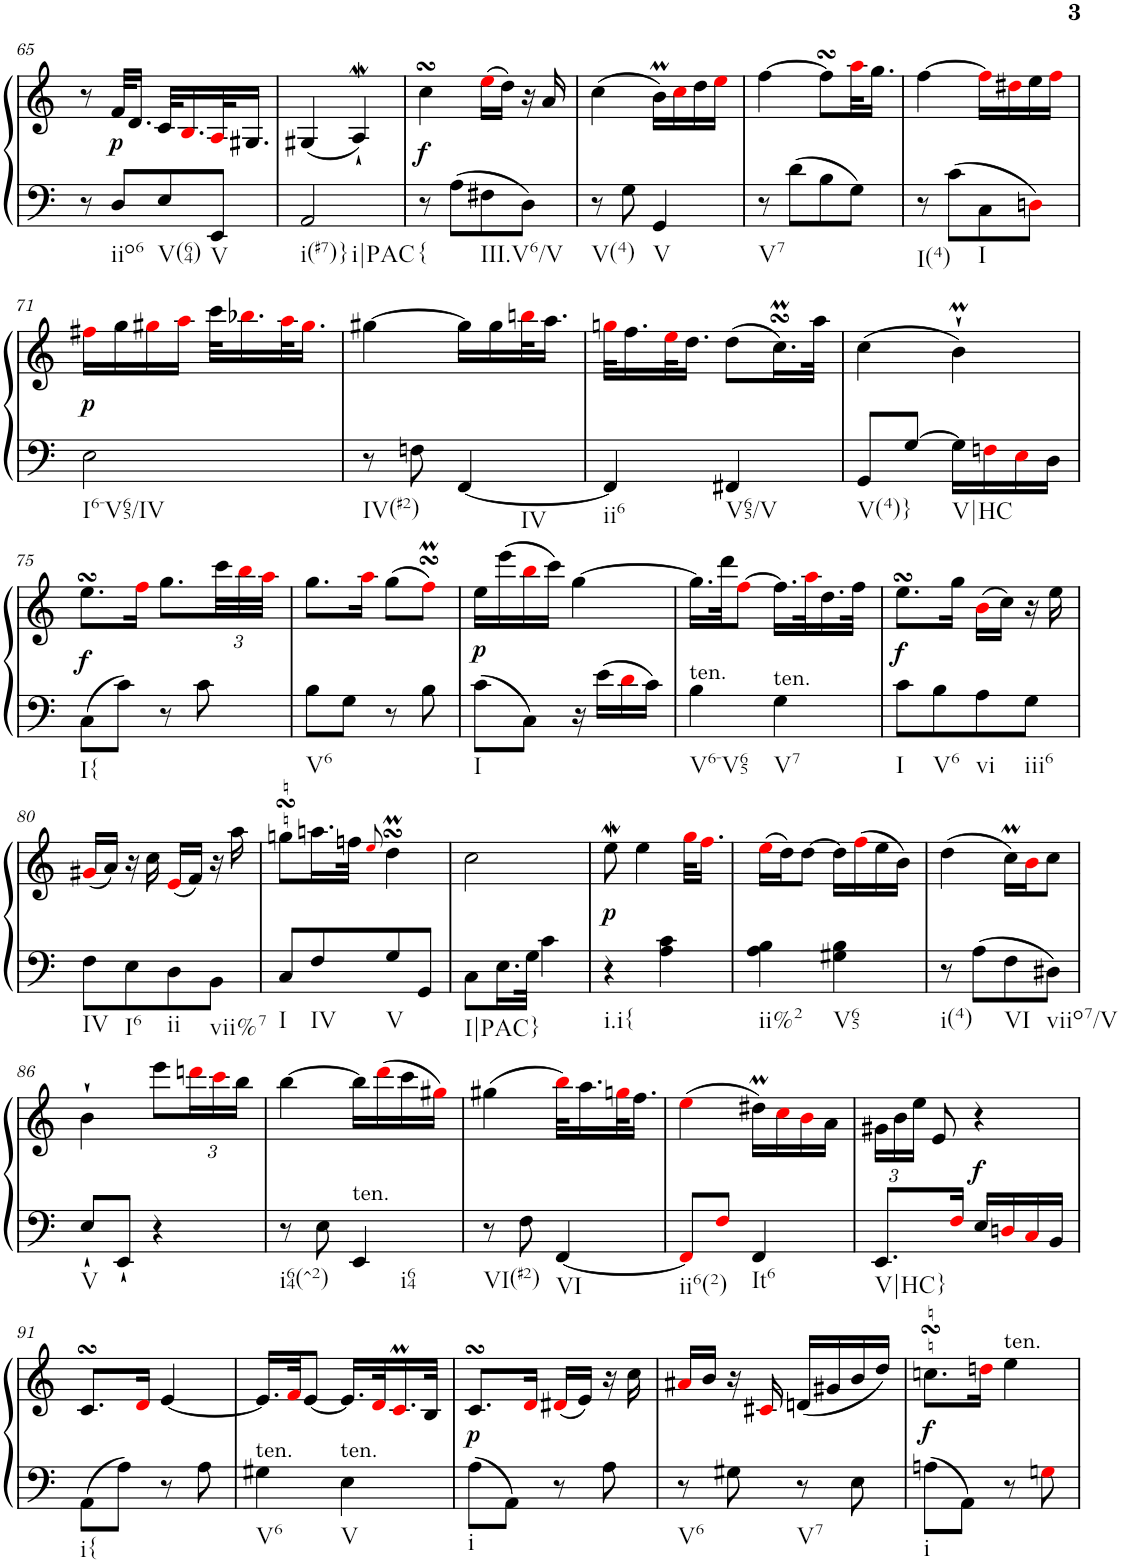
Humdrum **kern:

**kern	**kern	**dynam
*part1	*part1	*part1
*staff2	*staff1	*staff1/2
*I"Harpsichord	*	*
*I'Hch.	*	*
!!LO:PB:g=z
*clefF4	*clefG2	*
*k[]	*k[]	*
*M2/4	*M2/4	*
=65	=65	=65
8r	8r	.
!LO:TX:b:t=iio6	!	!
!	!	!LO:DY:b
8D/L	32f/KLL	p
.	16.d/JJ	.
!LO:TX:b:t=V(64)	!	!
8E/	32c/KLL	.
.	16.Bi/	.
!LO:TX:b:t=V	!	!
8EE/J	32Ai/K	.
.	16.G#X/JJ	.
=66	=66	=66
!LO:TX:b:t=i(#7)}	!	!
!LO:TX:b:t=i|PAC	!	!
2AA/	(<4G#X/	.
.	4AW`/)	.
=67	=67	=67
!LO:TX:b:t={	!	!
!	!	!LO:DY:b
8r	4ccsSSs\	f
8A\L	.	.
!LO:TX:b:t=III.V6/V	!	!
8F#X\	(>16eei\LL	.
.	16dd\JJ)	.
8D\J	16r	.
.	16a/	.
=68	=68	=68
!LO:TX:b:t=V(4)	!	!
8r	(>4cc\	.
8G\	.	.
!LO:TX:b:t=V	!	!
4GG/	16bm\LL)	.
.	16cci\	.
.	16dd\	.
.	16eei\JJ	.
=69	=69	=69
!LO:TX:b:t=V7	!	!
8r	[4ff\	.
8d\L	.	.
8B\	8ffsSSs\L]	.
8G\J	32aai\KL	.
.	16.gg\JJ	.
=70	=70	=70
!LO:TX:b:t=I(4)	!	!
8r	[4ff\	.
8c\L	.	.
!LO:TX:b:t=I	!	!
8C\	16ffi\LL]	.
.	16dd#Xi\	.
8Dni\J	16ee\	.
.	16ffi\JJ	.
!!LO:LB:g=z
=71	=71	=71
!LO:TX:b:t=I6-V65/IV	!	!
!	!	!LO:DY:b
2E\	16ff#Xi\LL	p
.	16gg\	.
.	16gg#Xi\	.
.	16aai\JJ	.
.	32ccc\KLL	.
.	16.bb-Xi\	.
.	32aai\K	.
.	16.gg#i\JJ	.
=72	=72	=72
!LO:TX:b:t=IV(#2)	!	!
8r	[4gg#X\	.
8Fn\	.	.
!LO:TX:b:t=IV	!	!
[4FF/	16gg#\LL]	.
.	16gg#\	.
.	32bbni\K	.
.	16.aa\JJ	.
=73	=73	=73
!LO:TX:b:t=ii6	!	!
4FF/]	32ggni\KLL	.
.	16.ff\	.
.	32eei\K	.
.	16.dd\JJ	.
!LO:TX:b:t=V65/V	!	!
4FF#X/	(>8dd\L	.
.	16.ccsSSsM\L)	.
.	32aa\JJk	.
=74	=74	=74
!LO:TX:b:t=V(4)}	!	!
8GG/L	(>4cc\	.
[8G/J	.	.
!LO:TX:b:t=V|HC	!	!
16G\LL]	4bm`\)	.
16Fni\	.	.
16Ei\	.	.
16D\JJ	.	.
!!LO:LB:g=z
=75	=75	=75
!LO:TX:b:t=I{	!	!
!	!	!LO:DY:b
8C\L	8.eesSsS\L	f
8c\J	.	.
.	16ffi\Jk	.
8r	8.gg\L	.
8c\	.	.
*	*Xbrackettup	*
.	48ccc\LL	.
.	48bbi\	.
.	48aai\JJJ	.
=76	=76	=76
!LO:TX:b:t=V6	!	!
8B\L	8.gg\L	.
8G\J	.	.
.	16aai\Jk	.
8r	(>8gg\L	.
8B\	8ffsSSsMi\J)	.
=77	=77	=77
!LO:TX:b:t=I	!	!
!	!	!LO:DY:b
8c\L	16ee\LL	p
.	(>16eee\	.
8C\J	16bbi\	.
.	16ccc\JJ)	.
16r	[4gg\	.
16e\LL	.	.
16di\	.	.
16c\JJ	.	.
=78	=78	=78
!LO:TX:a:t=ten.	!	!
!LO:TX:b:t=V6-V65	!	!
4B\	16.gg\LL]	.
.	32ddd\JK	.
.	[8ffi\J	.
!LO:TX:a:t=ten.	!	!
!LO:TX:b:t=V7	!	!
4G\	16.ff\LL]	.
.	32aai\K	.
.	16.dd\	.
.	32ff\JJk	.
=79	=79	=79
!LO:TX:b:t=I	!	!
!	!	!LO:DY:b
8c\L	8.eesSsS\L	f
!LO:TX:b:t=V6	!	!
8B\	.	.
.	16gg\Jk	.
!LO:TX:b:t=vi	!	!
8A\	(>16bi\LL	.
.	16cc\JJ)	.
!LO:TX:b:t=iii6	!	!
8G\J	16r	.
.	16ee\	.
!!LO:LB:g=z
=80	=80	=80
!LO:TX:b:t=IV	!	!
8F\L	(<16g#Xi/LL	.
.	16a/JJ)	.
!LO:TX:b:t=I6	!	!
8E\	16r	.
.	16cc\	.
!LO:TX:b:t=ii	!	!
8D\	(<16ei/LL	.
.	16f/JJ)	.
!LO:TX:b:t=vii%7	!	!
8BB\J	16r	.
.	16aa\	.
=81	=81	=81
!LO:TX:b:t=I	!	!
8C/L	8ggnsSSS\L	.
!LO:TX:b:t=IV	!	!
8F/	16.aan\L	.
.	32ffn\JJk	.
.	8qeei/	.
!LO:TX:b:t=V	!	!
8G/	4ddsSSSM\	.
8GG/J	.	.
=82	=82	=82
!LO:TX:b:t=I|PAC}	!	!
8C\L	2cc\	.
16.E\L	.	.
32G\JJk	.	.
4c\	.	.
=83	=83	=83
!LO:TX:b:t=i.i{	!	!
!	!	!LO:DY:b
4r	8eeW\	p
.	4ee\	.
4A\ 4c\	.	.
.	32ggi\KLL	.
.	16.ffi\JJ	.
=84	=84	=84
!LO:TX:b:t=ii%2	!	!
4A\ 4B\	(>16eei\LL	.
.	16dd\J)	.
.	[8dd\J	.
!LO:TX:b:t=V65	!	!
4G#X\ 4B\	16dd\LL]	.
.	(>16ffi\	.
.	16ee\	.
.	16b\JJ)	.
=85	=85	=85
!LO:TX:b:t=i(4)	!	!
8r	(>4dd\	.
8A\L	.	.
!LO:TX:b:t=VI	!	!
8F\	16ccM\LL)	.
.	16bi\J	.
!LO:TX:b:t=viio7/V	!	!
8D#X\J	8cc\J	.
!!LO:LB:g=z
=86	=86	=86
!LO:TX:b:t=V	!	!
8E`/L	4b`\	.
8EE`/J	.	.
4r	8eee\L	.
.	24dddni\L	.
.	24ccci\	.
.	24bb\JJ	.
=87	=87	=87
!LO:TX:b:t=i64(^2)	!	!
8r	[4bb\	.
8E\	.	.
!LO:TX:a:t=ten.	!	!
!LO:TX:b:t=i64	!	!
4EE/	16bb\LL]	.
.	(>16dddi\	.
.	16ccc\	.
.	16gg#Xi\JJ)	.
=88	=88	=88
!LO:TX:b:t=VI(#2)	!	!
8r	(>4gg#X\	.
8F\	.	.
!LO:TX:b:t=VI	!	!
[4FF/	32bbi\KLL)	.
.	16.aa\	.
.	32ggni\K	.
.	16.ff\JJ	.
=89	=89	=89
!LO:TX:b:t=ii6(2)	!	!
8FFi/L]	(>4eei\	.
8Fi/J	.	.
!LO:TX:b:t=It6	!	!
4FF/	16dd#Xm\LL)	.
.	16cci\	.
.	16bi\	.
.	16a\JJ	.
=90	=90	=90
!LO:TX:b:t=V|HC}	!	!
8.EE/L	24g#X\LL	.
.	24b\	.
.	24ee\JJ	.
.	8e/	.
16Fi/Jk	.	.
!	!	!LO:DY:b
16E/LL	4r	f
16Dni/	.	.
16Ci/	.	.
16BB/JJ	.	.
!!LO:LB:g=z
=91	=91	=91
!LO:TX:b:t=i{	!	!
8AA\L	8.csSSs/L	.
8A\J	.	.
.	16di/Jk	.
8r	[4e/	.
8A\	.	.
=92	=92	=92
!LO:TX:a:t=ten.	!	!
!LO:TX:b:t=V6	!	!
4G#X\	16.e/LL]	.
.	32fi/JK	.
.	[8e/J	.
!LO:TX:a:t=ten.	!	!
!LO:TX:b:t=V	!	!
4E\	16.e/LL]	.
.	32di/K	.
.	16.cMi/	.
.	32B/JJk	.
=93	=93	=93
!LO:TX:b:t=i	!	!
!	!	!LO:DY:b
8A\L	8.csSSs/L	p
8AA\J	.	.
.	16di/Jk	.
8r	(<16d#Xi/LL	.
.	16e/JJ)	.
8A\	16r	.
.	16cc\	.
=94	=94	=94
!LO:TX:b:t=V6	!	!
8r	16a#Xi/LL	.
.	16b/JJ	.
8G#X\	16r	.
.	16c#Xi/	.
!LO:TX:b:t=V7	!	!
8r	(<16dn/LL	.
.	16g#X/	.
8E\	16b/	.
.	16dd/JJ)	.
=95	=95	=95
!LO:TX:b:t=i	!	!
!	!	!LO:DY:a=2
8An\L	8.ccnsSSs\L	f
8AA\J	.	.
.	16ddni\Jk	.
!	!LO:TX:a:t=ten.	!
8r	4ee\	.
8Gni\	.	.
=	=	=
*-	*-	*-
